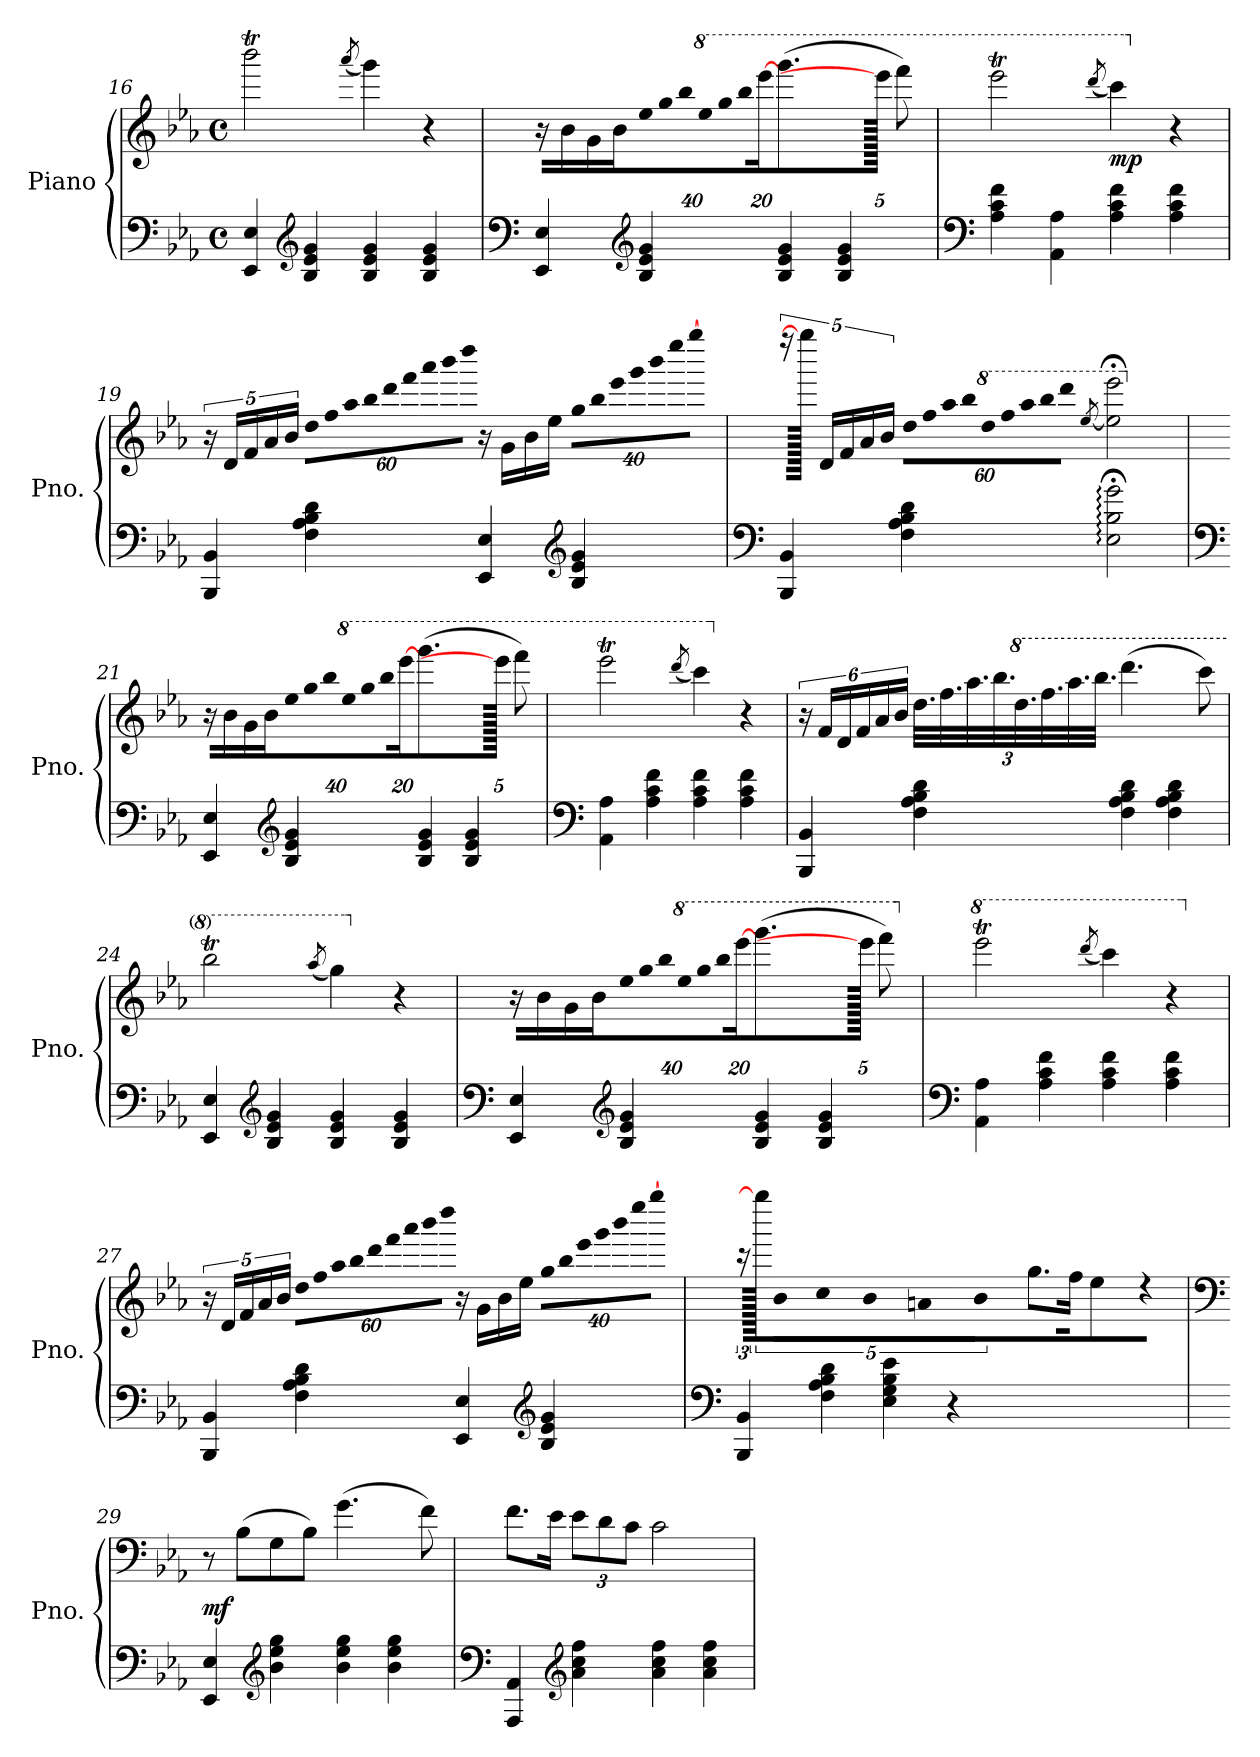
**kern	**kern	**dynam
*part1	*part1	*part1
*staff2	*staff1	*staff1/2
*I"Piano	*	*
*I'Pno.	*	*
*clefF4	*clefG2	*
*k[b-e-a-]	*k[b-e-a-]	*
*M4/4	*M4/4	*
*met(c)	*met(c)	*
=16	=16	=16
4EE-/ 4E-/	2bbb-T\	.
*clefG2	*	*
4B-/ 4e-/ 4g/	.	.
.	(8qaaa-/	.
4B-/ 4e-/ 4g/	4ggg\)	.
4B-/ 4e-/ 4g/	4r	.
!!LO:LB:g=z
=17	=17	=17
*clefF4	*	*
4EE-/ 4E-/	16r	.
.	16b-/LL	.
.	16g/	.
.	16b-/JJ	.
*clefG2	*	*
*	*Xbrackettup	*
!	!LO:N:vis=16	!
4B-/ 4e-/ 4g/	640%23ee-\LL	.
!	!LO:N:vis=16	!
.	640%23gg\	.
!	!LO:N:vis=16	!
.	640%23bb-\	.
*	*8va	*
!	!LO:N:vis=16	!
.	640%23eee-\	.
!	!LO:N:vis=16	!
.	640%23ggg\	.
!	!LO:N:vis=16	!
.	640%23bbb-\	.
.	[320%11eeee-\JJ	.
4B-/ 4e-/ 4g/	(4.gggg\	.
4B-/ 4e-/ 4g/	.	.
.	640eeee-\JJ]	.
.	8ffff\)	.
640ryy	.	.
=18	=18	=18
*clefF4	*	*
4A-\ 4c\ 4f\	2eeee-T\	.
4AA-\ 4A-\	.	.
.	(8qdddd/	.
!	!	!LO:DY:b
4A-\ 4c\ 4f\	4cccc\)	mp
*	*X8va	*
4A-\ 4c\ 4f\	4r	.
=19	=19	=19
*	*brackettup	*
4BBB-/ 4BB-/	20r	.
.	20d/LL	.
.	20f/	.
.	20a-/	.
.	20b-/JJ	.
*	*Xbrackettup	*
!	!LO:N:vis=32	!
4F\ 4A-\ 4B-\ 4d\	1920%53dd\LLL	.
!	!LO:N:vis=32	!
.	1920%53ff\	.
!	!LO:N:vis=32	!
.	1920%53aa-\	.
!	!LO:N:vis=32	!
.	1920%53bb-\	.
!	!LO:N:vis=32	!
.	1920%53ddd\	.
!	!LO:N:vis=32	!
.	1920%53fff\	.
!	!LO:N:vis=32	!
.	1920%53aaa-\	.
!	!LO:N:vis=32	!
.	1920%53bbb-\	.
!	!LO:N:vis=32	!
.	1920%53dddd\JJJ	.
.	640ryy	.
4EE-/ 4E-/	16r	.
.	16g\LL	.
.	16b-\	.
.	16ee-\JJ	.
*clefG2	*	*
!	!LO:N:vis=16	!
4B-/ 4e-/ 4g/	640%23gg\LL	.
!	!LO:N:vis=16	!
.	640%23bb-\	.
!	!LO:N:vis=16	!
.	640%23eee-\	.
!	!LO:N:vis=16	!
.	640%23ggg\	.
!	!LO:N:vis=16	!
.	640%23bbb-\	.
!	!LO:N:vis=16	!
.	640%23eeee-\	.
.	[320%11gggg\JJ	.
!!LO:LB:g=z
=20	=20	=20
*clefF4	*	*
*	*brackettup	*
4BBB-/ 4BB-/	20r	.
.	640gggg\JJ]	.
.	20d/LL	.
.	20f/	.
.	20a-/	.
.	20b-/JJ	.
4F\ 4A-\ 4B-\ 4d\	.	.
*	*Xbrackettup	*
!	!LO:N:vis=32	!
.	1920%53dd\LLL	.
!	!LO:N:vis=32	!
.	1920%53ff\	.
!	!LO:N:vis=32	!
.	1920%53aa-\	.
!	!LO:N:vis=32	!
.	1920%53bb-\	.
*	*8va	*
!	!LO:N:vis=32	!
.	1920%53ddd\	.
!	!LO:N:vis=32	!
.	1920%53fff\	.
!	!LO:N:vis=32	!
.	1920%53aaa-\	.
!	!LO:N:vis=32	!
.	1920%53bbb-\	.
!	!LO:N:vis=32	!
.	1920%53dddd\JJJ	.
.	[8qeee-/	.
2E-\;<: 2B-\;<: 2g\;<:	2eee-\];< 2eeee-\;<	.
=21	=21	=21
*clefF4	*	*
*	*X8va	*
4EE-/ 4E-/	16r	.
.	16b-/LL	.
.	16g/	.
.	16b-/JJ	.
*clefG2	*	*
!	!LO:N:vis=16	!
4B-/ 4e-/ 4g/	640%23ee-\LL	.
!	!LO:N:vis=16	!
.	640%23gg\	.
!	!LO:N:vis=16	!
.	640%23bb-\	.
*	*8va	*
!	!LO:N:vis=16	!
.	640%23eee-\	.
!	!LO:N:vis=16	!
.	640%23ggg\	.
!	!LO:N:vis=16	!
.	640%23bbb-\	.
.	[320%11eeee-\JJ	.
4B-/ 4e-/ 4g/	(4.gggg\	.
4B-/ 4e-/ 4g/	.	.
.	640eeee-\JJ]	.
.	8ffff\)	.
640ryy	.	.
=22	=22	=22
*clefF4	*	*
4AA-\ 4A-\	2eeee-T\	.
4A-\ 4c\ 4f\	.	.
.	(8qdddd/	.
4A-\ 4c\ 4f\	4cccc\)	.
*	*X8va	*
4A-\ 4c\ 4f\	4r	.
!!LO:LB:g=z
=23	=23	=23
*	*brackettup	*
4BBB-/ 4BB-/	24r	.
.	24f/LL	.
.	24d/	.
.	24f/	.
.	24a-/	.
.	24b-/JJ	.
*	*Xbrackettup	*
4F\ 4A-\ 4B-\ 4d\	48.dd\LLL	.
.	48.ff\	.
.	48.aa-\	.
.	48.bb-\	.
*	*8va	*
.	48.ddd\	.
.	48.fff\	.
.	48.aaa-\	.
.	48.bbb-\JJJ	.
4F\ 4A-\ 4B-\ 4d\	(4.dddd\	.
4F\ 4A-\ 4B-\ 4d\	.	.
.	8cccc\)	.
=24	=24	=24
4EE-/ 4E-/	2bbb-T\	.
*clefG2	*	*
4B-/ 4e-/ 4g/	.	.
.	(8qaaa-/	.
4B-/ 4e-/ 4g/	4ggg\)	.
*	*X8va	*
4B-/ 4e-/ 4g/	4r	.
=25	=25	=25
*clefF4	*	*
4EE-/ 4E-/	16r	.
.	16b-/LL	.
.	16g/	.
.	16b-/JJ	.
*clefG2	*	*
!	!LO:N:vis=16	!
4B-/ 4e-/ 4g/	640%23ee-\LL	.
!	!LO:N:vis=16	!
.	640%23gg\	.
!	!LO:N:vis=16	!
.	640%23bb-\	.
*	*8va	*
!	!LO:N:vis=16	!
.	640%23eee-\	.
!	!LO:N:vis=16	!
.	640%23ggg\	.
!	!LO:N:vis=16	!
.	640%23bbb-\	.
.	[320%11eeee-\JJ	.
4B-/ 4e-/ 4g/	(4.gggg\	.
4B-/ 4e-/ 4g/	.	.
.	640eeee-\JJ]	.
.	8ffff\)	.
640ryy	.	.
!!LO:LB:g=z
=26	=26	=26
*clefF4	*	*
*	*X8va	*
*	*8va	*
4AA-\ 4A-\	2eeee-T\	.
4A-\ 4c\ 4f\	.	.
.	(8qdddd/	.
4A-\ 4c\ 4f\	4cccc\)	.
4A-\ 4c\ 4f\	4r	.
=27	=27	=27
*	*X8va	*
*	*brackettup	*
4BBB-/ 4BB-/	20r	.
.	20d/LL	.
.	20f/	.
.	20a-/	.
.	20b-/JJ	.
*	*Xbrackettup	*
!	!LO:N:vis=32	!
4F\ 4A-\ 4B-\ 4d\	1920%53dd\LLL	.
!	!LO:N:vis=32	!
.	1920%53ff\	.
!	!LO:N:vis=32	!
.	1920%53aa-\	.
!	!LO:N:vis=32	!
.	1920%53bb-\	.
!	!LO:N:vis=32	!
.	1920%53ddd\	.
!	!LO:N:vis=32	!
.	1920%53fff\	.
!	!LO:N:vis=32	!
.	1920%53aaa-\	.
!	!LO:N:vis=32	!
.	1920%53bbb-\	.
!	!LO:N:vis=32	!
.	1920%53dddd\JJJ	.
.	640ryy	.
4EE-/ 4E-/	16r	.
.	16g\LL	.
.	16b-\	.
.	16ee-\JJ	.
*clefG2	*	*
!	!LO:N:vis=16	!
4B-/ 4e-/ 4g/	640%23gg\LL	.
!	!LO:N:vis=16	!
.	640%23bb-\	.
!	!LO:N:vis=16	!
.	640%23eee-\	.
!	!LO:N:vis=16	!
.	640%23ggg\	.
!	!LO:N:vis=16	!
.	640%23bbb-\	.
!	!LO:N:vis=16	!
.	640%23eeee-\	.
.	[320%11gggg\JJ	.
=28	=28	=28
*clefF4	*	*
*	*brackettup	*
4BBB-/ 4BB-/	24r	.
.	640gggg\JJ]	.
.	24b-\LL	.
.	24cc\	.
.	24b-\	.
.	24an\	.
.	24b-\JJ	.
4F\ 4A-\ 4B-\ 4d\	.	.
.	8.gg\L	.
.	16ff\Jk	.
4E-\ 4G\ 4B-\ 4e-\	.	.
.	4ee-\	.
4r	.	.
.	4r	.
640ryy	.	.
!!LO:PB:g=z
=29	=29	=29
*	*clefF4	*
!	!	!LO:DY:a=2
4EE-/ 4E-/	8r	mf
.	(8B-\L	.
*clefG2	*	*
4b-\ 4ee-\ 4gg\	8G\	.
.	8B-\J)	.
4b-\ 4ee-\ 4gg\	(4.g\	.
4b-\ 4ee-\ 4gg\	.	.
.	8f\)	.
=30	=30	=30
*clefF4	*	*
4AAA-/ 4AA-/	8.f\L	.
.	16e-\Jk	.
*clefG2	*	*
*	*Xbrackettup	*
4a-\ 4cc\ 4ff\	12e-\L	.
.	12d\	.
.	12c\J	.
4a-\ 4cc\ 4ff\	2c\	.
4a-\ 4cc\ 4ff\	.	.
=	=	=
*-	*-	*-
